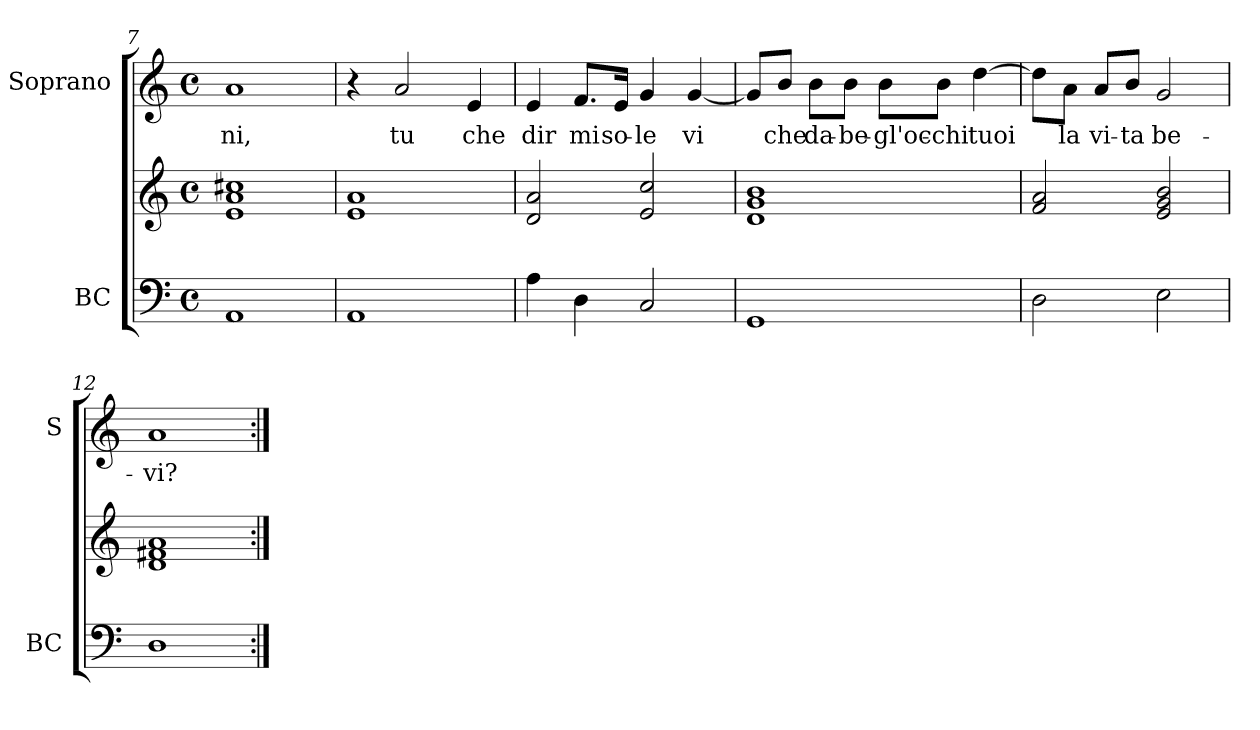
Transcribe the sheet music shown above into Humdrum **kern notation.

**kern	**kern	**kern	**text
*part3	*part2	*part1	*part1
*staff3	*staff2	*staff1	*staff1
*I"BC	*	*I"Soprano	*
*I'BC	*	*I'S	*
*clefF4	*clefG2	*clefG2	*
*k[]	*k[]	*k[]	*
*C:	*C:	*C:	*
*M4/4	*M4/4	*M4/4	*
*met(c)	*met(c)	*met(c)	*
=7	=7	=7	=7
1AA	1e 1a 1cc#X	1a	-ni,
=8	=8	=8	=8
1AA	1e 1a	4r	.
.	.	2a/	tu
.	.	4e/	che
=9	=9	=9	=9
4A\	2d/ 2a/	4e/	dir
4D\	.	8.f/L	mi
.	.	16e/Jk	so-
2C/	2e/ 2cc/	4g/	-le
.	.	[4g/	vi
=10	=10	=10	=10
1GG	1d 1g 1b	8g/L]	.
.	.	8b/J	che
.	.	8b\L	da-
.	.	8b\J	-be-
.	.	8b\L	-gl'oc-
.	.	8b\J	-chi
.	.	[4dd\	tuoi
!!LO:LB:g=z
=11	=11	=11	=11
2D\	2f/ 2a/	8dd\L]	.
.	.	8a\J	la
.	.	8a/L	vi-
.	.	8b/J	-ta
2E\	2e/ 2g/ 2b/	2g/	be-
=12	=12	=12	=12
1D	1d 1f#X 1a	1a	-vi?
=:|!	=:|!	=:|!	=:|!
*-	*-	*-	*-
